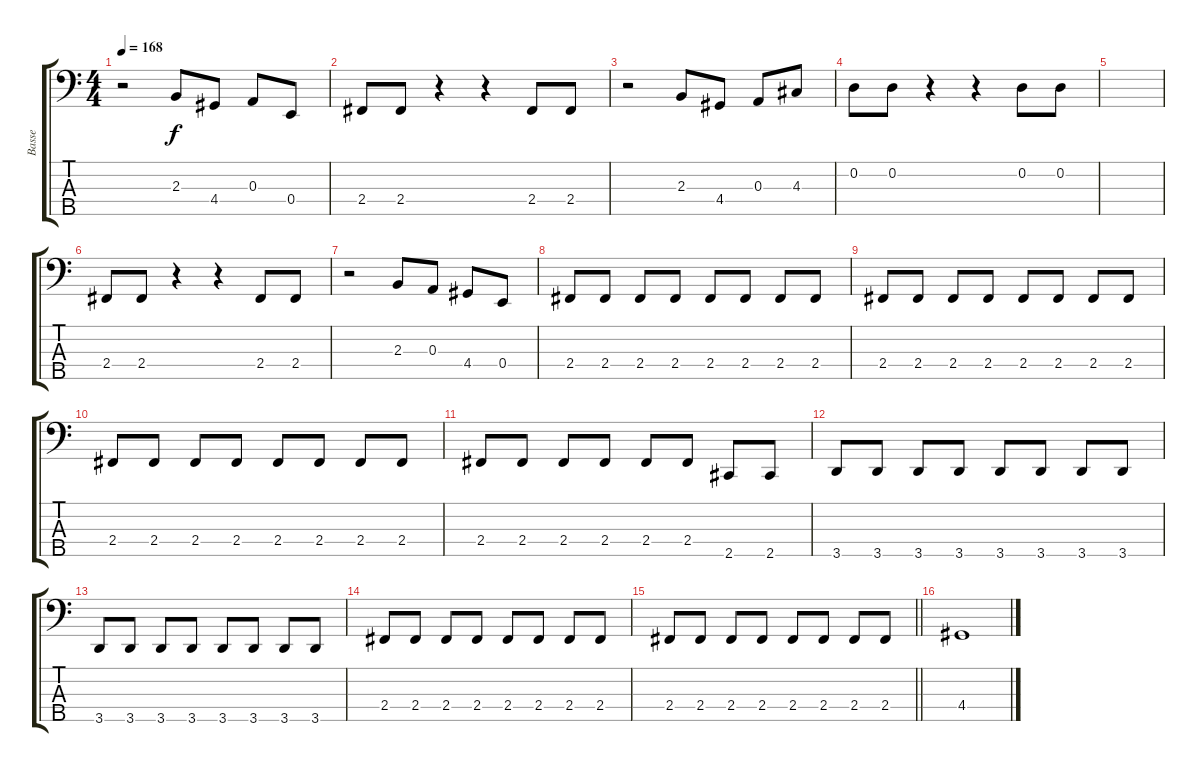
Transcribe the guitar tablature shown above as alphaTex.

\track ("Basse" "Basse") {instrument electricbassfinger}
\staff {score tabs}
\tuning (G2 D2 A1 E1 B0) {hide}
\ts (4 4)
\tempo 168
\clef f4
\ks c
r.2{dy f} 2.3.8 4.4.8 0.3.8 0.4.8 |
2.4.8 2.4.8 r.4 r.4 2.4.8 2.4.8 |
r.2 2.3.8 4.4.8 0.3.8 4.3.8 |
0.2.8 0.2.8 r.4 r.4 0.2.8 0.2.8 |
|
2.4.8 2.4.8 r.4 r.4 2.4.8 2.4.8 |
r.2 2.3.8 0.3.8 4.4.8 0.4.8 |
2.4.8 2.4.8 2.4.8 2.4.8 2.4.8 2.4.8 2.4.8 2.4.8 |
2.4.8 2.4.8 2.4.8 2.4.8 2.4.8 2.4.8 2.4.8 2.4.8 |
2.4.8 2.4.8 2.4.8 2.4.8 2.4.8 2.4.8 2.4.8 2.4.8 |
2.4.8 2.4.8 2.4.8 2.4.8 2.4.8 2.4.8 2.5.8 2.5.8 |
3.5.8 3.5.8 3.5.8 3.5.8 3.5.8 3.5.8 3.5.8 3.5.8 |
3.5.8 3.5.8 3.5.8 3.5.8 3.5.8 3.5.8 3.5.8 3.5.8 |
2.4.8 2.4.8 2.4.8 2.4.8 2.4.8 2.4.8 2.4.8 2.4.8 |
\barLineRight lightlight
2.4.8 2.4.8 2.4.8 2.4.8 2.4.8 2.4.8 2.4.8 2.4.8 |
4.4.1
